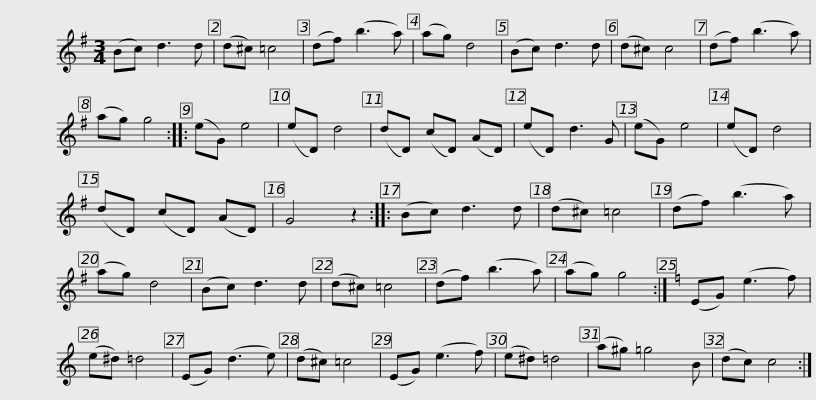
X:1
L:1/8
M:3/4
I:linebreak $
K:G
V:1 treble
V:1
 (Bc) d3 d | (d^c) =c4 | (df) (b3 a) | (ag) d4 | (Bc) d3 d | %5
 (d^c) c4 | (df) (b3 a) | (ag) g4 :: (eG) e4 | (eD) d4 |$ %10
 (dD) (cD) (AD) | (eD) d3 G | (eG) e4 | (eD) d4 | (dD) (cD) (AD) | %15
 G4 z2 :: (Bc) d3 d | (d^c) =c4 | (df) (b3 a) | (ag) d4 |$ %20
 (Bc) d3 d | (d^c) =c4 | (df) (b3 a) | (ag) g4 :|[K:C] (EG) (e3 f) | %25
 (e^d) =d4 | (EG) (d3 e) | (d^c) =c4 | (EG) (e3 f) |$ (e^d) =d4 | %30
 (a^g) =g4 B | (dc) c4 :| %32
